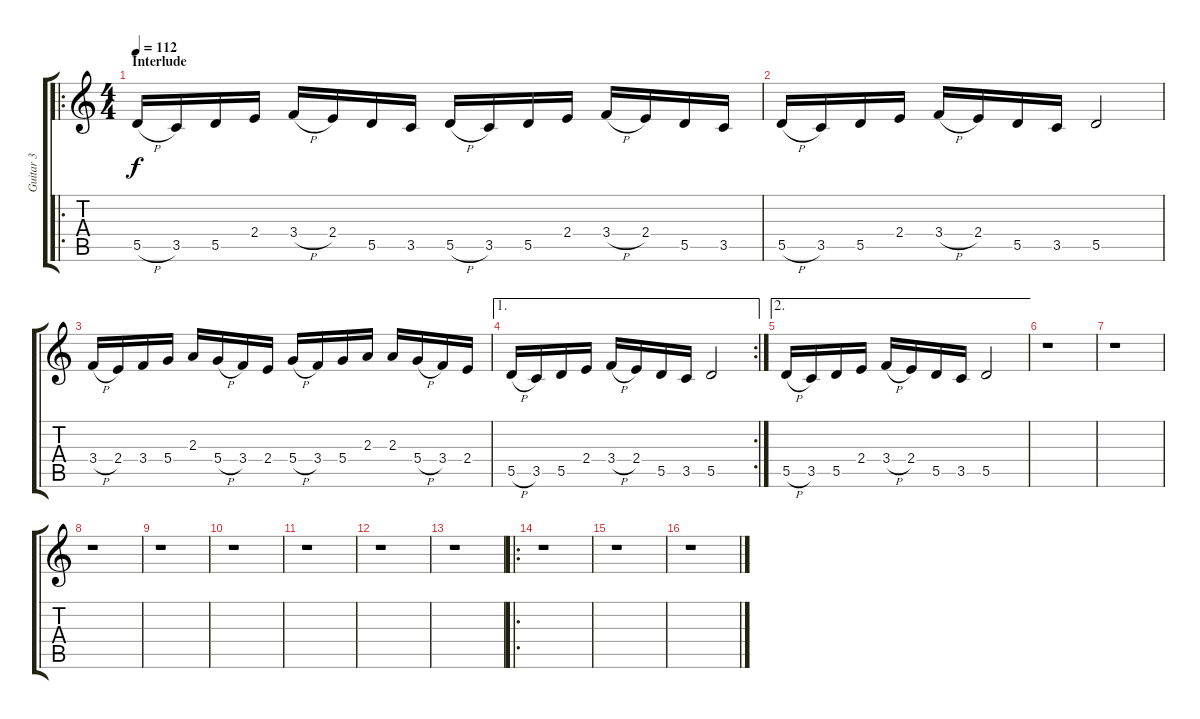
\track ("Guitar 3" "Guitar 3") {instrument distortionguitar}
\staff {score tabs}
\tuning (E4 B3 G3 D3 A2 E2) {hide}
\ro
\ts (4 4)
\section ("" "Interlude")
\tempo 112
\clef g2
\ks c
5.5{h}.16{dy f} 3.5.16 5.5.16 2.4.16 3.4{h}.16 2.4.16 5.5.16 3.5.16 5.5{h}.16 3.5.16 5.5.16 2.4.16 3.4{h}.16 2.4.16 5.5.16 3.5.16 |
5.5{h}.16 3.5.16 5.5.16 2.4.16 3.4{h}.16 2.4.16 5.5.16 3.5.16 5.5.2 |
3.4{h}.16 2.4.16 3.4.16 5.4.16 2.3.16 5.4{h}.16 3.4.16 2.4.16 5.4{h}.16 3.4.16 5.4.16 2.3.16 2.3.16 5.4{h}.16 3.4.16 2.4.16 |
\ae 1
\rc 2
5.5{h}.16 3.5.16 5.5.16 2.4.16 3.4{h}.16 2.4.16 5.5.16 3.5.16 5.5.2 |
\ae 2
5.5{h}.16 3.5.16 5.5.16 2.4.16 3.4{h}.16 2.4.16 5.5.16 3.5.16 5.5.2 |
r.1 |
r.1 |
r.1 |
r.1 |
r.1 |
r.1 |
r.1 |
r.1 |
\ro
r.1 |
r.1 |
r.1
